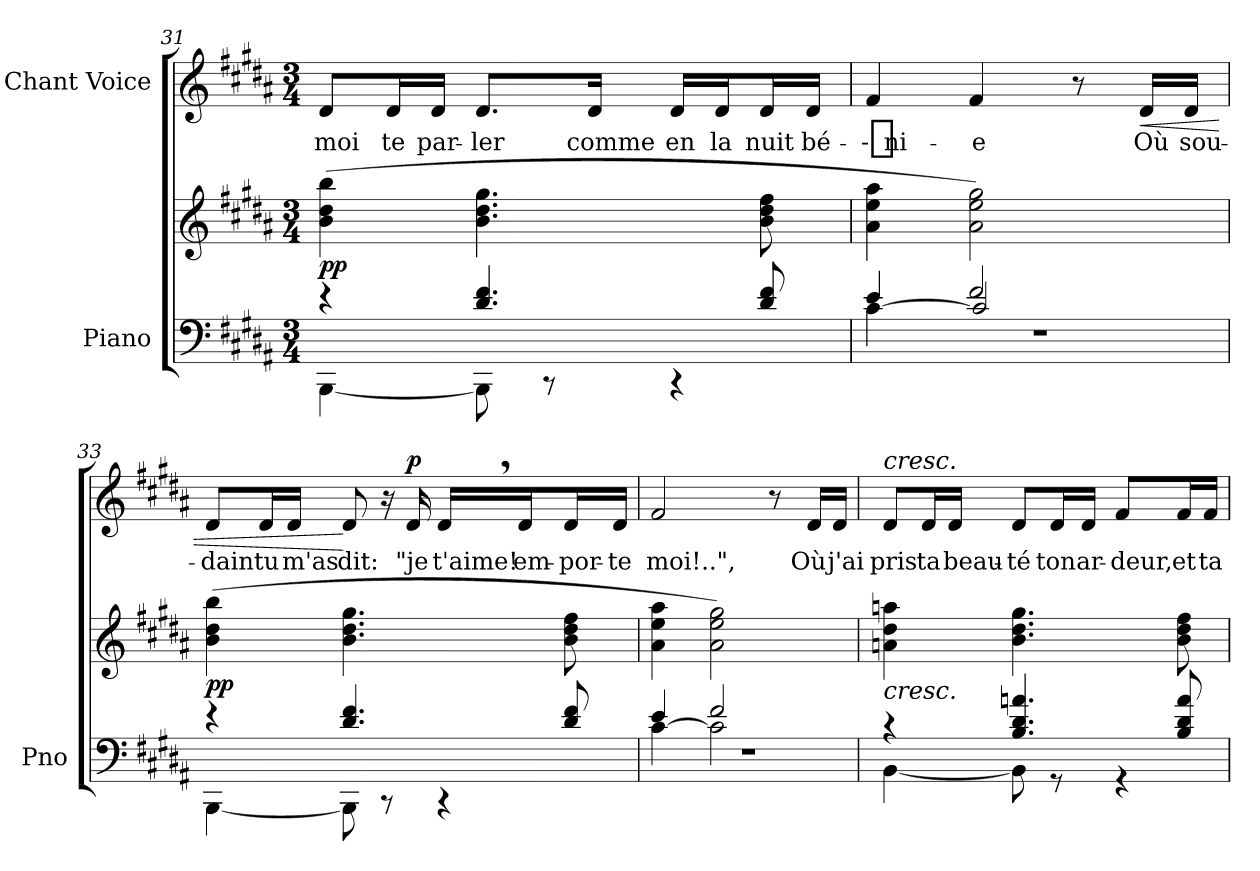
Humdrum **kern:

**kern	**kern	**dynam	**kern	**text	**dynam
*part2	*part2	*part2	*part1	*part1	*part1
*staff3	*staff2	*staff2/3	*staff1	*staff1	*staff1
*I"Piano	*	*	*I"Chant Voice	*	*
*I'Pno	*	*	*	*	*
*clefF4	*clefG2	*	*clefG2	*	*
*k[f#c#g#d#a#]	*k[f#c#g#d#a#]	*	*k[f#c#g#d#a#]	*	*
*M3/4	*M3/4	*	*M3/4	*	*
=31	=31	=31	=31	=31	=31
*^	*	*	*	*	*
!	!	!	!LO:DY:b	!	!	!
4r	[4BBB\	(4b\ 4dd#\ 4bb\	pp	8d#/L	-moi	.
.	.	.	.	16d#/L	te	.
.	.	.	.	16d#/JJ	par-	.
4.d#/ 4.f#/	8BBB\]	4.b\ 4.dd#\ 4.gg#\	.	8.d#/L	-ler	.
.	8r	.	.	.	.	.
.	.	.	.	16d#/Jk	comme	.
.	4r	.	.	16d#/LL	en	.
.	.	.	.	16d#/J	la	.
8d#/ 8f#/	.	8b\ 8dd#\ 8ff#\	.	16d#/L	nuit	.
.	.	.	.	16d#/JJ	bé-	.
=32	=32	=32	=32	=32	=32	=32
*	*^	*	*	*	*	*
4e/	2.r	[4c#\	4a#\ 4ee\ 4aa#\	.	4f#/	-- ni-	.
2f#/	.	2c#/]	2a#\ 2ee\ 2gg#\)	.	4f#/	-e	.
.	.	.	.	.	8r	.	.
!	!	!	!	!	!	!	!LO:HP:b
.	.	.	.	.	16d#/LL	Où	<
.	.	.	.	.	16d#/JJ	sou-	.
*	*v	*v	*	*	*	*	*
=33	=33	=33	=33	=33	=33	=33
!	!	!	!LO:DY:b	!	!	!
4r	[4BBB\	(4b\ 4dd#\ 4bb\	pp	8d#/L	-dain	.
.	.	.	.	16d#/L	tu	.
.	.	.	.	16d#/JJ	m'as	.
4.d#/ 4.f#/	8BBB\]	4.b\ 4.dd#\ 4.gg#\	.	8d#/	dit:	[
.	8r	.	.	16r	.	.
!	!	!	!	!	!	!LO:DY:a
.	.	.	.	16d#/	"je	p
.	4r	.	.	16d#,/LL	t'aime!	.
.	.	.	.	16d#/J	em-	.
8d#/ 8f#/	.	8b\ 8dd#\ 8ff#\	.	16d#/L	-por-	.
.	.	.	.	16d#/JJ	-te	.
=34	=34	=34	=34	=34	=34	=34
*	*^	*	*	*	*	*
4e/	2.r	[4c#\	4a#\ 4ee\ 4aa#\	.	2f#/	moi!..",	.
2f#/	.	2c#\]	2a#\ 2ee\ 2gg#\)	.	.	.	.
.	.	.	.	.	8r	.	.
.	.	.	.	.	16d#/LL	Où	.
.	.	.	.	.	16d#/JJ	j'ai	.
*	*v	*v	*	*	*	*	*
=35	=35	=35	=35	=35	=35	=35
!	!	!	!	!LO:TX:a:i:t=cresc.	!	!
!	!	!LO:TX:b:i:t=cresc.	!	!	!	!
4r	[4BB\	4an\ 4dd#\ 4aan\	.	8d#/L	pris	.
.	.	.	.	16d#/L	ta	.
.	.	.	.	16d#/JJ	beau-	.
4.B/ 4.d#/ 4.an/	8BB\]	4.b\ 4.dd#\ 4.gg#\	.	8d#/L	-té	.
.	8r	.	.	16d#/L	ton	.
.	.	.	.	16d#/JJ	ar-	.
.	4r	.	.	8f#/L	-deur,	.
8B/ 8d#/ 8a/	.	8b\ 8dd#\ 8ff#\	.	16f#/L	et	.
.	.	.	.	16f#/JJ	ta	.
*v	*v	*	*	*	*	*
=	=	=	=	=	=
*-	*-	*-	*-	*-	*-
